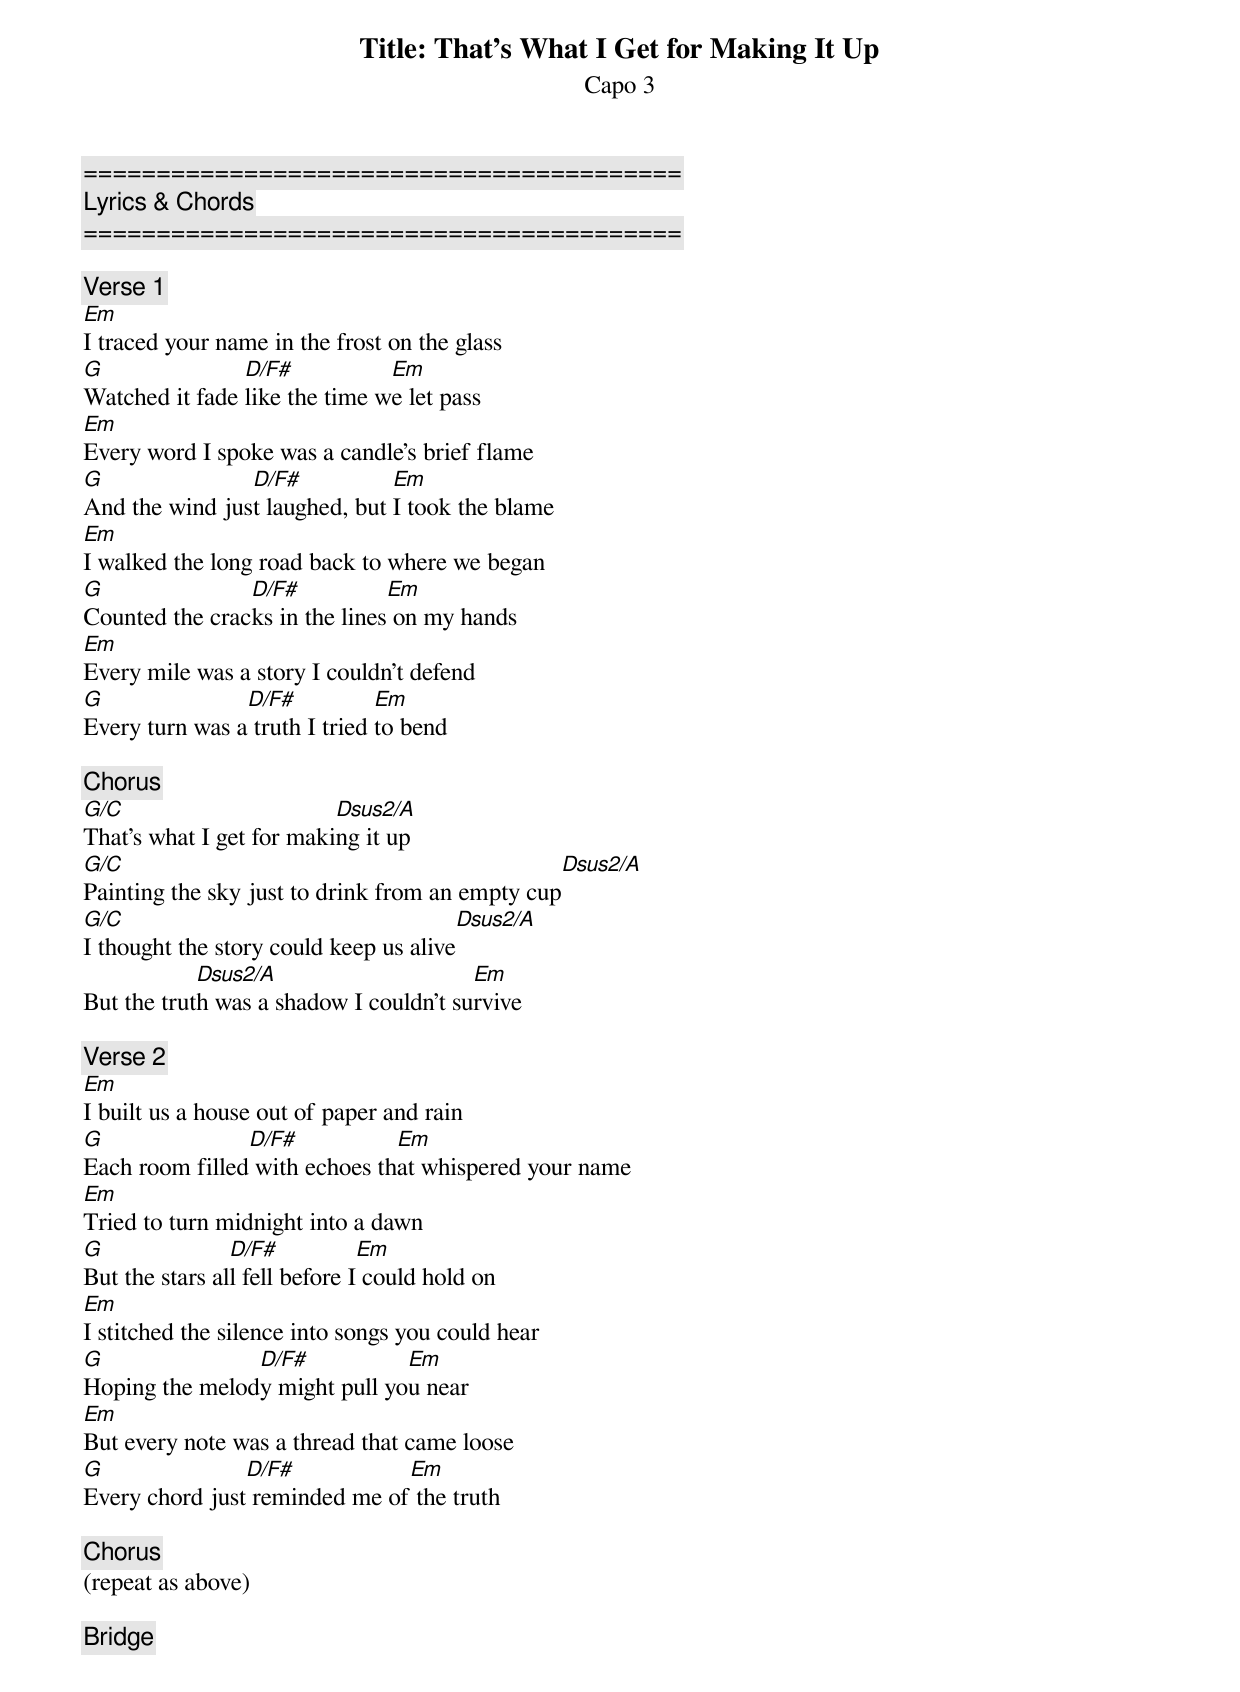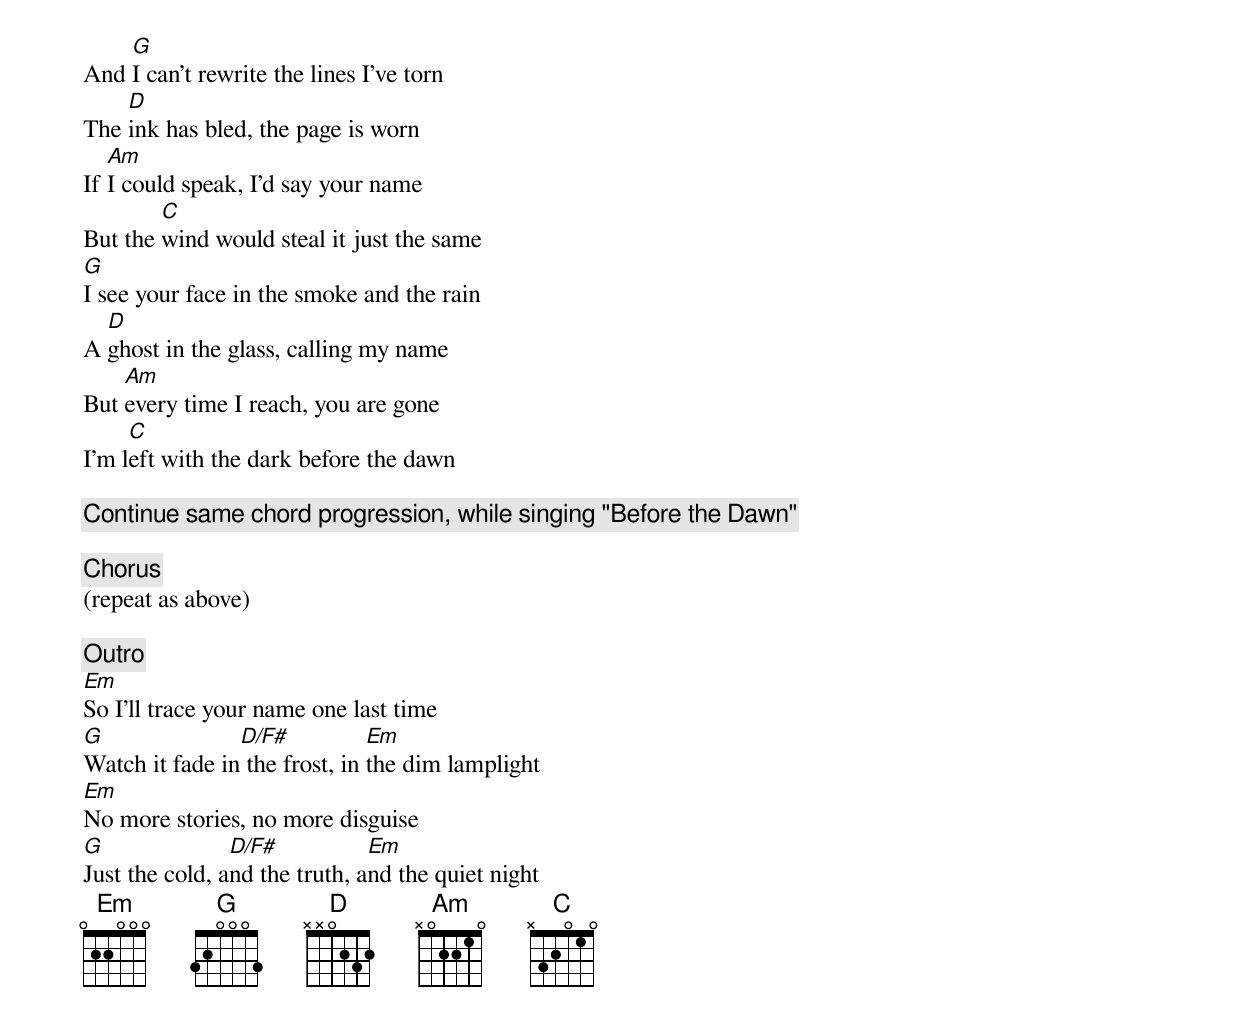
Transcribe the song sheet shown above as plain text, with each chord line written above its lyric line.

Title: That's What I Get for Making It Up
Capo 3


=========================================
Lyrics & Chords
=========================================

[Verse 1]
Em
I traced your name in the frost on the glass
G               D/F#           Em
Watched it fade like the time we let pass
Em
Every word I spoke was a candle’s brief flame
G               D/F#           Em
And the wind just laughed, but I took the blame
Em
I walked the long road back to where we began
G               D/F#           Em
Counted the cracks in the lines on my hands
Em
Every mile was a story I couldn’t defend
G               D/F#           Em
Every turn was a truth I tried to bend

[Chorus]
G/C                       Dsus2/A
That’s what I get for making it up
G/C                                                      Dsus2/A
Painting the sky just to drink from an empty cup
G/C                                             Dsus2/A
I thought the story could keep us alive
            Dsus2/A                     Em
But the truth was a shadow I couldn’t survive

[Verse 2]
Em
I built us a house out of paper and rain
G               D/F#           Em
Each room filled with echoes that whispered your name
Em
Tried to turn midnight into a dawn
G               D/F#           Em
But the stars all fell before I could hold on
Em
I stitched the silence into songs you could hear
G               D/F#           Em
Hoping the melody might pull you near
Em
But every note was a thread that came loose
G               D/F#           Em
Every chord just reminded me of the truth

[Chorus]
(repeat as above)

[Bridge]
    G
And I can’t rewrite the lines I’ve torn
    D
The ink has bled, the page is worn
   Am
If I could speak, I’d say your name
        C
But the wind would steal it just the same
G
I see your face in the smoke and the rain
  D
A ghost in the glass, calling my name
    Am
But every time I reach, you are gone
     C
I’m left with the dark before the dawn

[Continue same chord progression, while singing "Before the Dawn"]

[Chorus]
(repeat as above)

[Outro]
Em
So I’ll trace your name one last time
G               D/F#           Em
Watch it fade in the frost, in the dim lamplight
Em
No more stories, no more disguise
G               D/F#           Em
Just the cold, and the truth, and the quiet night
